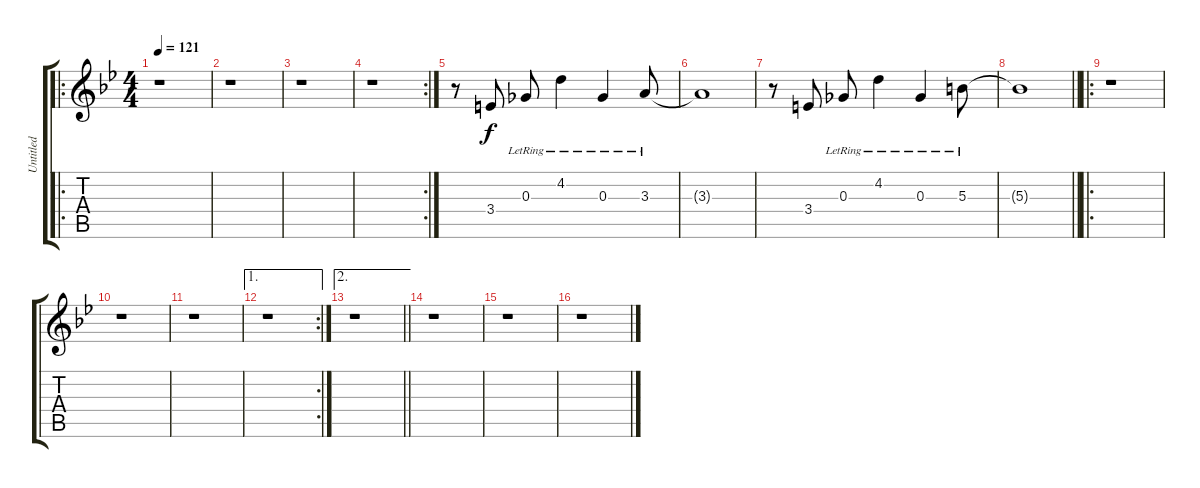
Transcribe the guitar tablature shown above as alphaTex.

\track ("Untitled" "Untitled") {instrument electricguitarjazz}
\staff {score tabs}
\tuning (Eb4 Bb3 Gb3 Db3 Ab2 Db2) {hide}
\ro
\ts (4 4)
\tempo 121
\clef g2
\ks bb
r.1{dy f instrument electricguitarjazz} |
r.1 |
r.1 |
\rc 2
r.1 |
r.8 3.4.8 0.3{lr}.8 4.2{lr}.4 0.3{lr}.4 3.3{lr}.8 |
3.3{t}.1 |
r.8 3.4.8 0.3{lr}.8 4.2{lr}.4 0.3{lr}.4 5.3{lr}.8 |
\barLineRight lightlight
5.3{t}.1 |
\ro
r.1 |
r.1 |
r.1 |
\ae 1
\rc 2
r.1 |
\ae 2
\barLineRight lightlight
r.1 |
r.1 |
r.1 |
r.1
